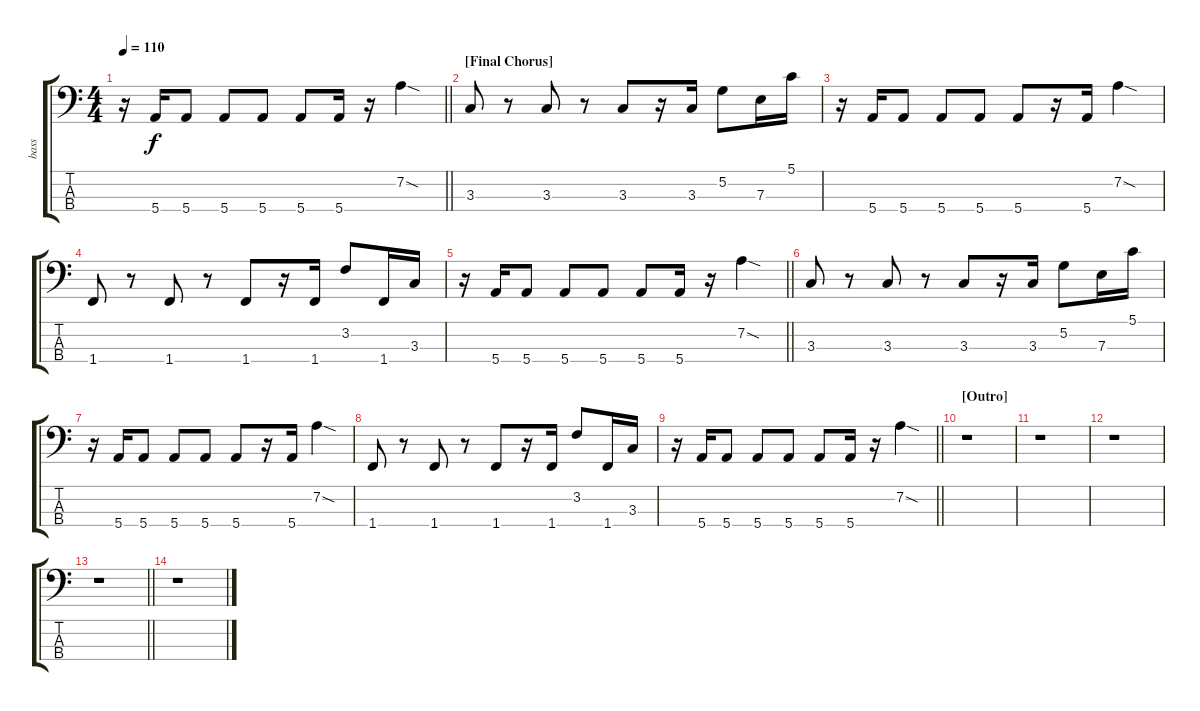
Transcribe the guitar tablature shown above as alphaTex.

\track ("bass" "bass") {instrument slapbass1}
\staff {score tabs}
\tuning (G2 D2 A1 E1) {hide}
\ts (4 4)
\tempo 110
\clef f4
\barLineRight lightlight
\ks c
r.16{dy f} 5.4.16 5.4.8 5.4.8 5.4.8 5.4.8 5.4.16 r.16 7.2{sod}.4 |
\section ("" "[Final Chorus]")
3.3.8 r.8 3.3.8 r.8 3.3.8 r.16 3.3.16 5.2.8 7.3.16 5.1.16 |
r.16 5.4.16 5.4.8 5.4.8 5.4.8 5.4.8 r.16 5.4.16 7.2{sod}.4 |
1.4.8 r.8 1.4.8 r.8 1.4.8 r.16 1.4.16 3.2.8 1.4.16 3.3.16 |
\barLineRight lightlight
r.16 5.4.16 5.4.8 5.4.8 5.4.8 5.4.8 5.4.16 r.16 7.2{sod}.4 |
3.3.8 r.8 3.3.8 r.8 3.3.8 r.16 3.3.16 5.2.8 7.3.16 5.1.16 |
r.16 5.4.16 5.4.8 5.4.8 5.4.8 5.4.8 r.16 5.4.16 7.2{sod}.4 |
1.4.8 r.8 1.4.8 r.8 1.4.8 r.16 1.4.16 3.2.8 1.4.16 3.3.16 |
\barLineRight lightlight
r.16 5.4.16 5.4.8 5.4.8 5.4.8 5.4.8 5.4.16 r.16 7.2{sod}.4 |
\section ("" "[Outro]")
r.1 |
r.1 |
r.1 |
\barLineRight lightlight
r.1 |
r.1
